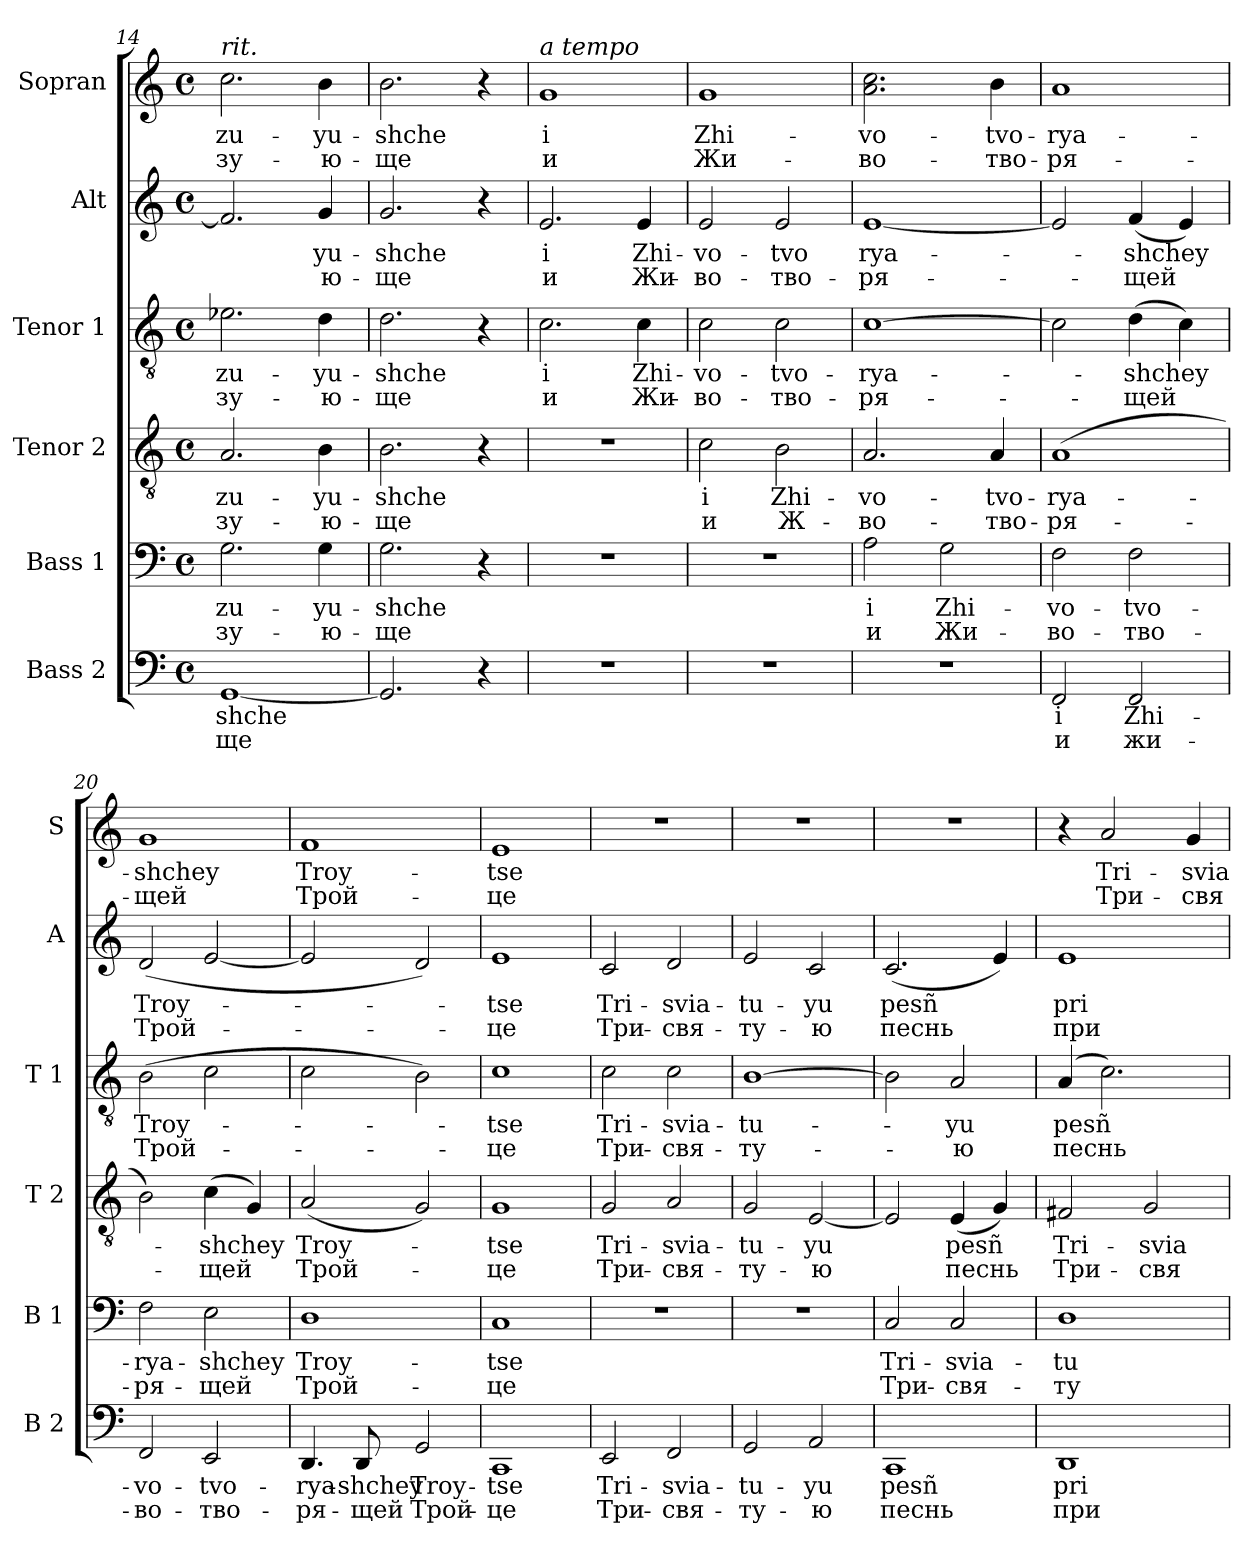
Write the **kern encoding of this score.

**kern	**text	**text	**kern	**text	**text	**kern	**text	**text	**kern	**text	**text	**kern	**text	**text	**kern	**text	**text
*part6	*part6	*part6	*part5	*part5	*part5	*part4	*part4	*part4	*part3	*part3	*part3	*part2	*part2	*part2	*part1	*part1	*part1
*staff6	*staff6	*staff6	*staff5	*staff5	*staff5	*staff4	*staff4	*staff4	*staff3	*staff3	*staff3	*staff2	*staff2	*staff2	*staff1	*staff1	*staff1
*I"Bass 2	*	*	*I"Bass 1	*	*	*I"Tenor 2	*	*	*I"Tenor 1	*	*	*I"Alt	*	*	*I"Sopran	*	*
*I'B 2	*	*	*I'B 1	*	*	*I'T 2	*	*	*I'T 1	*	*	*I'A	*	*	*I'S	*	*
*clefF4	*	*	*clefF4	*	*	*clefGv2	*	*	*clefGv2	*	*	*clefG2	*	*	*clefG2	*	*
*k[]	*	*	*k[]	*	*	*k[]	*	*	*k[]	*	*	*k[]	*	*	*k[]	*	*
*C:	*	*	*C:	*	*	*C:	*	*	*C:	*	*	*C:	*	*	*C:	*	*
*M4/4	*	*	*M4/4	*	*	*M4/4	*	*	*M4/4	*	*	*M4/4	*	*	*M4/4	*	*
*met(c)	*	*	*met(c)	*	*	*met(c)	*	*	*met(c)	*	*	*met(c)	*	*	*met(c)	*	*
=14	=14	=14	=14	=14	=14	=14	=14	=14	=14	=14	=14	=14	=14	=14	=14	=14	=14
!	!	!	!	!	!	!	!	!	!	!	!	!	!	!	!LO:TX:a:i:t=rit.	!	!
!	!LO:LY:b	!LO:LY:b	!	!LO:LY:b	!LO:LY:b	!	!LO:LY:b	!LO:LY:b	!	!LO:LY:b	!LO:LY:b	!	!	!	!	!LO:LY:b	!LO:LY:b
[1GG	-shche	-ще	2.G\	-zu-	-зу-	2.A/	-zu-	-зу-	2.e-X\	-zu-	-зу-	2.f#/]	.	.	2.cc\	-zu-	-зу-
!	!	!	!	!LO:LY:b	!LO:LY:b	!	!LO:LY:b	!LO:LY:b	!	!LO:LY:b	!LO:LY:b	!	!LO:LY:b	!LO:LY:b	!	!LO:LY:b	!LO:LY:b
.	.	.	4G\	-yu-	-ю-	4B\	-yu-	-ю-	4d\	-yu-	-ю-	4g/	-yu-	-ю-	4b\	-yu-	-ю-
=15	=15	=15	=15	=15	=15	=15	=15	=15	=15	=15	=15	=15	=15	=15	=15	=15	=15
!	!	!	!	!LO:LY:b	!LO:LY:b	!	!LO:LY:b	!LO:LY:b	!	!LO:LY:b	!LO:LY:b	!	!LO:LY:b	!LO:LY:b	!	!LO:LY:b	!LO:LY:b
2.GG/]	.	.	2.G\	-shche	-ще	2.B\	-shche	-ще	2.d\	-shche	-ще	2.g/	-shche	-ще	2.b\	-shche	-ще
4r	.	.	4r	.	.	4r	.	.	4r	.	.	4r	.	.	4r	.	.
=16	=16	=16	=16	=16	=16	=16	=16	=16	=16	=16	=16	=16	=16	=16	=16	=16	=16
!	!	!	!	!	!	!	!	!	!	!	!	!	!	!	!LO:TX:a:i:t=a tempo	!	!
!	!	!	!	!	!	!	!	!	!	!LO:LY:b	!LO:LY:b	!	!LO:LY:b	!LO:LY:b	!	!LO:LY:b	!LO:LY:b
1r	.	.	1r	.	.	1r	.	.	2.c\	i	и	2.e/	i	и	1g	i	и
!	!	!	!	!	!	!	!	!	!	!LO:LY:b	!LO:LY:b	!	!LO:LY:b	!LO:LY:b	!	!	!
.	.	.	.	.	.	.	.	.	4c\	Zhi-	Жи-	4e/	Zhi-	Жи-	.	.	.
=17	=17	=17	=17	=17	=17	=17	=17	=17	=17	=17	=17	=17	=17	=17	=17	=17	=17
!	!	!	!	!	!	!	!LO:LY:b	!LO:LY:b	!	!LO:LY:b	!LO:LY:b	!	!LO:LY:b	!LO:LY:b	!	!LO:LY:b	!LO:LY:b
1r	.	.	1r	.	.	2c\	i	и	2c\	-vo-	-во-	2e/	-vo-	-во-	1g	Zhi-	Жи-
!	!	!	!	!	!	!	!LO:LY:b	!LO:LY:b	!	!LO:LY:b	!LO:LY:b	!	!LO:LY:b	!LO:LY:b	!	!	!
.	.	.	.	.	.	2B\	Zhi-	Ж-	2c\	-tvo-	-тво-	2e/	-tvo	-тво-	.	.	.
=18	=18	=18	=18	=18	=18	=18	=18	=18	=18	=18	=18	=18	=18	=18	=18	=18	=18
!	!	!	!	!LO:LY:b	!LO:LY:b	!	!LO:LY:b	!LO:LY:b	!	!LO:LY:b	!LO:LY:b	!	!LO:LY:b	!LO:LY:b	!	!LO:LY:b	!LO:LY:b
1r	.	.	2A\	i	и	2.A/	-vo-	-во-	[1c	-rya-	-ря-	[1e	rya-	-ря-	2.a\ 2.cc\	-vo-	-во-
!	!	!	!	!LO:LY:b	!LO:LY:b	!	!	!	!	!	!	!	!	!	!	!	!
.	.	.	2G\	Zhi-	Жи-	.	.	.	.	.	.	.	.	.	.	.	.
!	!	!	!	!	!	!	!LO:LY:b	!LO:LY:b	!	!	!	!	!	!	!	!LO:LY:b	!LO:LY:b
.	.	.	.	.	.	4A/	-tvo-	-тво-	.	.	.	.	.	.	4b\	-tvo-	-тво-
=19	=19	=19	=19	=19	=19	=19	=19	=19	=19	=19	=19	=19	=19	=19	=19	=19	=19
!	!LO:LY:b	!LO:LY:b	!	!LO:LY:b	!LO:LY:b	!	!LO:LY:b	!LO:LY:b	!	!	!	!	!	!	!	!LO:LY:b	!LO:LY:b
2FF/	i	и	2F\	-vo-	-во-	(>1A	-rya-	-ря-	2c\]	.	.	2e/]	.	.	1a	-rya-	-ря-
!	!LO:LY:b	!LO:LY:b	!	!LO:LY:b	!LO:LY:b	!	!	!	!	!LO:LY:b	!LO:LY:b	!	!LO:LY:b	!LO:LY:b	!	!	!
2FF/	Zhi-	жи-	2F\	-tvo-	-тво-	.	.	.	(>4d\	-shchey	-щей	(<4f/	-shchey	-щей	.	.	.
.	.	.	.	.	.	.	.	.	4c\)	.	.	4e/)	.	.	.	.	.
!!LO:PB:g=z
=20	=20	=20	=20	=20	=20	=20	=20	=20	=20	=20	=20	=20	=20	=20	=20	=20	=20
!	!LO:LY:b	!LO:LY:b	!	!LO:LY:b	!LO:LY:b	!	!	!	!	!LO:LY:b	!LO:LY:b	!	!LO:LY:b	!LO:LY:b	!	!LO:LY:b	!LO:LY:b
2FF/	-vo-	-во-	2F\	-rya-	-ря-	2B\)	.	.	(>2B\	Troy-	Трой-	(<2d/	Troy-	Трой-	1g	-shchey	-щей
!	!LO:LY:b	!LO:LY:b	!	!LO:LY:b	!LO:LY:b	!	!LO:LY:b	!LO:LY:b	!	!	!	!	!	!	!	!	!
2EE/	-tvo-	-тво-	2E\	-shchey	-щей	(>4c\	-shchey	-щей	2c\	.	.	[2e/	.	.	.	.	.
.	.	.	.	.	.	4G/)	.	.	.	.	.	.	.	.	.	.	.
=21	=21	=21	=21	=21	=21	=21	=21	=21	=21	=21	=21	=21	=21	=21	=21	=21	=21
!	!LO:LY:b	!LO:LY:b	!	!LO:LY:b	!LO:LY:b	!	!LO:LY:b	!LO:LY:b	!	!	!	!	!	!	!	!LO:LY:b	!LO:LY:b
4.DD/	-rya-	-ря-	1D	Troy-	Трой-	(<2A/	Troy-	Трой-	2c\	.	.	2e/]	.	.	1f	Troy-	Трой-
!	!LO:LY:b	!LO:LY:b	!	!	!	!	!	!	!	!	!	!	!	!	!	!	!
8DD/	-shchey	-щей	.	.	.	.	.	.	.	.	.	.	.	.	.	.	.
!	!LO:LY:b	!LO:LY:b	!	!	!	!	!	!	!	!	!	!	!	!	!	!	!
2GG/	Troy-	Трой-	.	.	.	2G/)	.	.	2B\)	.	.	2d/)	.	.	.	.	.
=22	=22	=22	=22	=22	=22	=22	=22	=22	=22	=22	=22	=22	=22	=22	=22	=22	=22
!	!LO:LY:b	!LO:LY:b	!	!LO:LY:b	!LO:LY:b	!	!LO:LY:b	!LO:LY:b	!	!LO:LY:b	!LO:LY:b	!	!LO:LY:b	!LO:LY:b	!	!LO:LY:b	!LO:LY:b
1CC	-tse	-це	1C	-tse	-це	1G	-tse	-це	1c	-tse	-це	1e	-tse	-це	1e	-tse	-це
=23	=23	=23	=23	=23	=23	=23	=23	=23	=23	=23	=23	=23	=23	=23	=23	=23	=23
!	!LO:LY:b	!LO:LY:b	!	!	!	!	!LO:LY:b	!LO:LY:b	!	!LO:LY:b	!LO:LY:b	!	!LO:LY:b	!LO:LY:b	!	!	!
2EE/	Tri-	Три-	1r	.	.	2G/	Tri-	Три-	2c\	Tri-	Три-	2c/	Tri-	Три-	1r	.	.
!	!LO:LY:b	!LO:LY:b	!	!	!	!	!LO:LY:b	!LO:LY:b	!	!LO:LY:b	!LO:LY:b	!	!LO:LY:b	!LO:LY:b	!	!	!
2FF/	-svia-	-свя-	.	.	.	2A/	-svia-	-свя-	2c\	-svia-	-свя-	2d/	-svia-	-свя-	.	.	.
=24	=24	=24	=24	=24	=24	=24	=24	=24	=24	=24	=24	=24	=24	=24	=24	=24	=24
!	!LO:LY:b	!LO:LY:b	!	!	!	!	!LO:LY:b	!LO:LY:b	!	!LO:LY:b	!LO:LY:b	!	!LO:LY:b	!LO:LY:b	!	!	!
2GG/	-tu-	-ту-	1r	.	.	2G/	-tu-	-ту-	[1B	-tu-	-ту-	2e/	-tu-	-ту-	1r	.	.
!	!LO:LY:b	!LO:LY:b	!	!	!	!	!LO:LY:b	!LO:LY:b	!	!	!	!	!LO:LY:b	!LO:LY:b	!	!	!
2AA/	-yu	-ю	.	.	.	[2E/	-yu	-ю	.	.	.	2c/	-yu	-ю	.	.	.
=25	=25	=25	=25	=25	=25	=25	=25	=25	=25	=25	=25	=25	=25	=25	=25	=25	=25
!	!LO:LY:b	!LO:LY:b	!	!LO:LY:b	!LO:LY:b	!	!	!	!	!	!	!	!LO:LY:b	!LO:LY:b	!	!	!
1CC	pesñ	песнь	2C/	Tri-	Три-	2E/]	.	.	2B\]	.	.	(<2.c/	pesñ	песнь	1r	.	.
!	!	!	!	!LO:LY:b	!LO:LY:b	!	!LO:LY:b	!LO:LY:b	!	!LO:LY:b	!LO:LY:b	!	!	!	!	!	!
.	.	.	2C/	-svia-	-свя-	(<4E/	pesñ	песнь	2A/	-yu	-ю	.	.	.	.	.	.
.	.	.	.	.	.	4G/)	.	.	.	.	.	4e/)	.	.	.	.	.
!!LO:PB:g=z
=26	=26	=26	=26	=26	=26	=26	=26	=26	=26	=26	=26	=26	=26	=26	=26	=26	=26
!	!LO:LY:b	!LO:LY:b	!	!LO:LY:b	!LO:LY:b	!	!LO:LY:b	!LO:LY:b	!	!LO:LY:b	!LO:LY:b	!	!LO:LY:b	!LO:LY:b	!	!	!
1DD	pri-	при-	1D	-tu-	-ту-	2F#X/	Tri-	Три-	(>4A/	pesñ	песнь	1e	pri-	при-	4r	.	.
!	!	!	!	!	!	!	!	!	!	!	!	!	!	!	!	!LO:LY:b	!LO:LY:b
.	.	.	.	.	.	.	.	.	2.c\)	.	.	.	.	.	2a/	Tri-	Три-
!	!	!	!	!	!	!	!LO:LY:b	!LO:LY:b	!	!	!	!	!	!	!	!	!
.	.	.	.	.	.	2G/	-svia-	-свя-	.	.	.	.	.	.	.	.	.
!	!	!	!	!	!	!	!	!	!	!	!	!	!	!	!	!LO:LY:b	!LO:LY:b
.	.	.	.	.	.	.	.	.	.	.	.	.	.	.	4g/	-svia-	-свя-
=	=	=	=	=	=	=	=	=	=	=	=	=	=	=	=	=	=
*-	*-	*-	*-	*-	*-	*-	*-	*-	*-	*-	*-	*-	*-	*-	*-	*-	*-
